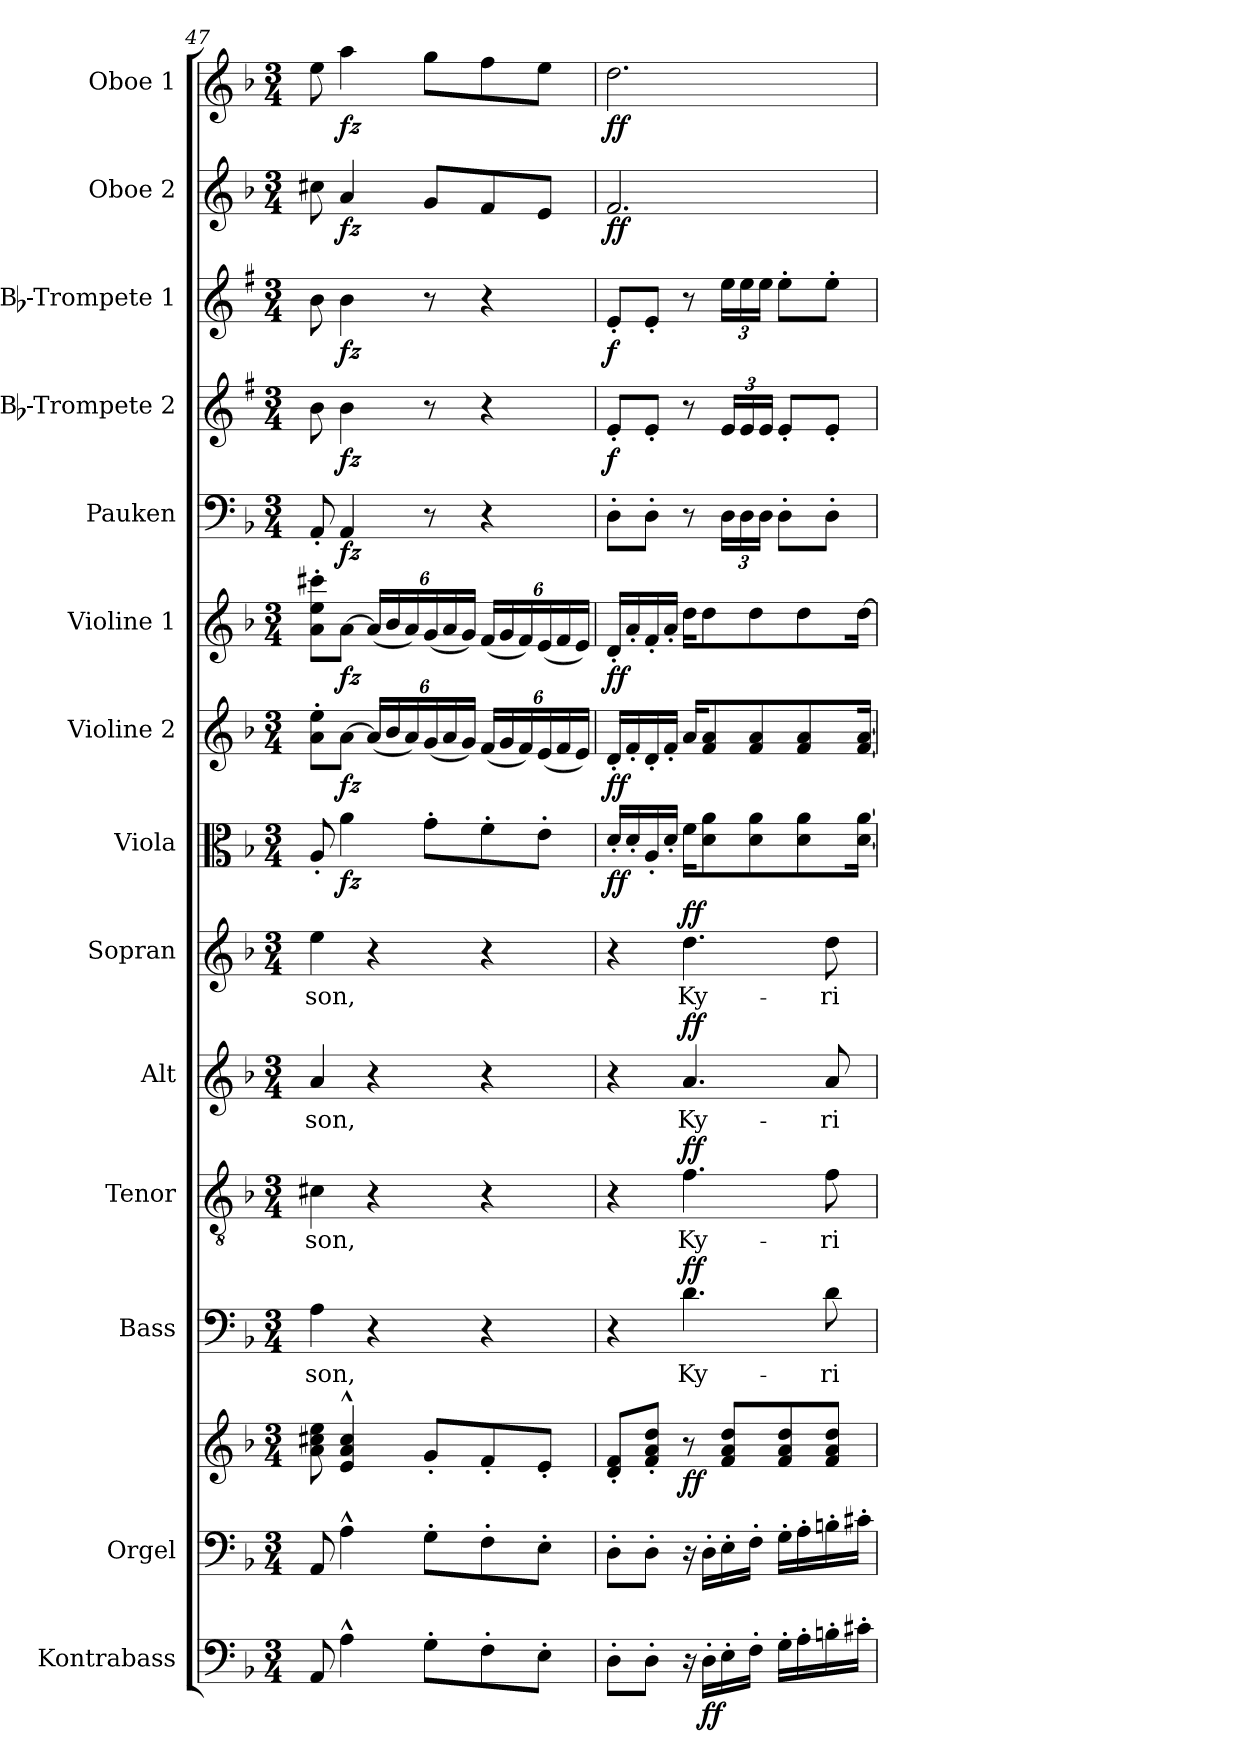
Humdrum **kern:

**kern	**dynam	**kern	**kern	**dynam	**kern	**text	**dynam	**kern	**text	**dynam	**kern	**text	**dynam	**kern	**text	**dynam	**kern	**dynam	**kern	**dynam	**kern	**dynam	**kern	**dynam	**kern	**dynam	**kern	**dynam	**kern	**dynam	**kern	**dynam
*part14	*part14	*part13	*part13	*part13	*part12	*part12	*part12	*part11	*part11	*part11	*part10	*part10	*part10	*part9	*part9	*part9	*part8	*part8	*part7	*part7	*part6	*part6	*part5	*part5	*part4	*part4	*part3	*part3	*part2	*part2	*part1	*part1
*staff15	*staff15	*staff14	*staff13	*staff13/14	*staff12	*staff12	*staff12	*staff11	*staff11	*staff11	*staff10	*staff10	*staff10	*staff9	*staff9	*staff9	*staff8	*staff8	*staff7	*staff7	*staff6	*staff6	*staff5	*staff5	*staff4	*staff4	*staff3	*staff3	*staff2	*staff2	*staff1	*staff1
*I"Kontrabass	*	*I"Orgel	*	*	*I"Bass	*	*	*I"Tenor	*	*	*I"Alt	*	*	*I"Sopran	*	*	*I"Viola	*	*I"Violine 2	*	*I"Violine 1	*	*I"Pauken	*	*I"Bb-Trompete 2	*	*I"Bb-Trompete 1	*	*I"Oboe 2	*	*I"Oboe 1	*
*I'Kb.	*	*I'Org.	*	*	*I'B.	*	*	*I'T.	*	*	*I'A.	*	*	*I'S.	*	*	*I'Vla.	*	*I'Vl. 2	*	*I'Vl. 1	*	*I'Pk.	*	*I'Bb Trp. 2	*	*I'Bb Trp. 1	*	*I'Ob. 2	*	*I'Ob. 1	*
*clefF4	*	*clefF4	*clefG2	*	*clefF4	*	*	*clefGv2	*	*	*clefG2	*	*	*clefG2	*	*	*clefC3	*	*clefG2	*	*clefG2	*	*clefF4	*	*clefG2	*	*clefG2	*	*clefG2	*	*clefG2	*
*ITrd7c12	*	*	*	*	*	*	*	*	*	*	*	*	*	*	*	*	*	*	*	*	*	*	*	*	*ITrd1c2	*	*ITrd1c2	*	*	*	*	*
*k[b-]	*	*k[b-]	*k[b-]	*	*k[b-]	*	*	*k[b-]	*	*	*k[b-]	*	*	*k[b-]	*	*	*k[b-]	*	*k[b-]	*	*k[b-]	*	*k[b-]	*	*k[b-]	*	*k[b-]	*	*k[b-]	*	*k[b-]	*
*F:	*	*F:	*F:	*	*F:	*	*	*F:	*	*	*F:	*	*	*F:	*	*	*F:	*	*F:	*	*F:	*	*F:	*	*F:	*	*F:	*	*F:	*	*F:	*
*M3/4	*	*M3/4	*M3/4	*	*M3/4	*	*	*M3/4	*	*	*M3/4	*	*	*M3/4	*	*	*M3/4	*	*M3/4	*	*M3/4	*	*M3/4	*	*M3/4	*	*M3/4	*	*M3/4	*	*M3/4	*
=47	=47	=47	=47	=47	=47	=47	=47	=47	=47	=47	=47	=47	=47	=47	=47	=47	=47	=47	=47	=47	=47	=47	=47	=47	=47	=47	=47	=47	=47	=47	=47	=47
!	!	!	!	!	!	!LO:LY:b	!	!	!LO:LY:b	!	!	!LO:LY:b	!	!	!LO:LY:b	!	!	!	!	!	!	!	!	!	!	!	!	!	!	!	!	!
8AAA/	.	8AA/	8a\ 8cc#X\ 8ee\	.	4A\	-son,	.	4c#X\	-son,	.	4a/	-son,	.	4ee\	-son,	.	8A'</	.	8a\'> 8ee\'>L	.	8a\'> 8ee\'> 8ccc#X\'>L	.	8AA'</	.	8a\	.	8a\	.	8cc#X\	.	8ee\	.
!	!	!	!	!	!	!	!	!	!	!	!	!	!	!	!	!	!	!LO:DY:b	!	!LO:DY:b	!	!LO:DY:b	!	!LO:DY:b	!	!LO:DY:b	!	!LO:DY:b	!	!LO:DY:b	!	!LO:DY:b
4AA^^>\	.	4A^^>\	4e/^^> 4a/^^> 4cc#/^^>	.	.	.	.	.	.	.	.	.	.	.	.	.	4a\	fz	[8a\J	fz	[8a\J	fz	4AA/	fz	4a\	fz	4a\	fz	4a/	fz	4aa\	fz
*	*	*	*	*	*	*	*	*	*	*	*	*	*	*	*	*	*	*	*Xbrackettup	*	*Xbrackettup	*	*	*	*	*	*	*	*	*	*	*
.	.	.	.	.	4r	.	.	4r	.	.	4r	.	.	4r	.	.	.	.	(<24a/LL]	.	(<24a/LL]	.	.	.	.	.	.	.	.	.	.	.
.	.	.	.	.	.	.	.	.	.	.	.	.	.	.	.	.	.	.	24b-/	.	24b-/	.	.	.	.	.	.	.	.	.	.	.
.	.	.	.	.	.	.	.	.	.	.	.	.	.	.	.	.	.	.	24a/)	.	24a/)	.	.	.	.	.	.	.	.	.	.	.
8GG'>\L	.	8G'>\L	8g'</L	.	.	.	.	.	.	.	.	.	.	.	.	.	8g'>\L	.	(<24g/	.	(<24g/	.	8r	.	8r	.	8r	.	8g/L	.	8gg\L	.
.	.	.	.	.	.	.	.	.	.	.	.	.	.	.	.	.	.	.	24a/	.	24a/	.	.	.	.	.	.	.	.	.	.	.
.	.	.	.	.	.	.	.	.	.	.	.	.	.	.	.	.	.	.	24g/JJ)	.	24g/JJ)	.	.	.	.	.	.	.	.	.	.	.
8FF'>\	.	8F'>\	8f'</	.	4r	.	.	4r	.	.	4r	.	.	4r	.	.	8f'>\	.	(<24f/LL	.	(<24f/LL	.	4r	.	4r	.	4r	.	8f/	.	8ff\	.
.	.	.	.	.	.	.	.	.	.	.	.	.	.	.	.	.	.	.	24g/	.	24g/	.	.	.	.	.	.	.	.	.	.	.
.	.	.	.	.	.	.	.	.	.	.	.	.	.	.	.	.	.	.	24f/)	.	24f/)	.	.	.	.	.	.	.	.	.	.	.
8EE'>\J	.	8E'>\J	8e'</J	.	.	.	.	.	.	.	.	.	.	.	.	.	8e'>\J	.	(<24e/	.	(<24e/	.	.	.	.	.	.	.	8e/J	.	8ee\J	.
.	.	.	.	.	.	.	.	.	.	.	.	.	.	.	.	.	.	.	24f/	.	24f/	.	.	.	.	.	.	.	.	.	.	.
.	.	.	.	.	.	.	.	.	.	.	.	.	.	.	.	.	.	.	24e/JJ)	.	24e/JJ)	.	.	.	.	.	.	.	.	.	.	.
=48	=48	=48	=48	=48	=48	=48	=48	=48	=48	=48	=48	=48	=48	=48	=48	=48	=48	=48	=48	=48	=48	=48	=48	=48	=48	=48	=48	=48	=48	=48	=48	=48
!	!	!	!	!	!	!	!	!	!	!	!	!	!	!	!	!	!	!LO:DY:b	!	!LO:DY:b	!	!LO:DY:b	!	!	!	!LO:DY:b	!	!LO:DY:b	!	!LO:DY:b	!	!LO:DY:b
8DD'>\L	.	8D'>\L	8d/'< 8f/'<L	.	4r	.	.	4r	.	.	4r	.	.	4r	.	.	16d'</LL	ff	16d'</LL	ff	16d'</LL	ff	8D'>\L	.	8d'</L	f	8d'</L	f	2.f/	ff	2.dd\	ff
.	.	.	.	.	.	.	.	.	.	.	.	.	.	.	.	.	16d'</	.	16f'</	.	16a'</	.	.	.	.	.	.	.	.	.	.	.
8DD'>\J	.	8D'>\J	8f/'< 8a/'< 8dd/'<J	.	.	.	.	.	.	.	.	.	.	.	.	.	16A'</	.	16d'</	.	16f'</	.	8D'>\J	.	8d'</J	.	8d'</J	.	.	.	.	.
.	.	.	.	.	.	.	.	.	.	.	.	.	.	.	.	.	16d'</JJ	.	16f'</JJ	.	16a'</JJ	.	.	.	.	.	.	.	.	.	.	.
!	!	!	!	!LO:DY:b	!	!LO:LY:b	!LO:DY:a	!	!LO:LY:b	!LO:DY:a	!	!LO:LY:b	!LO:DY:a	!	!LO:LY:b	!LO:DY:a	!	!	!	!	!	!	!	!	!	!	!	!	!	!	!	!
16r	.	16r	8r	ff	4.d\	Ky-	ff	4.f\	Ky-	ff	4.a/	Ky-	ff	4.dd\	Ky-	ff	16f\KL	.	16a/KL	.	16dd\KL	.	8r	.	8r	.	8r	.	.	.	.	.
!	!LO:DY:b	!	!	!	!	!	!	!	!	!	!	!	!	!	!	!	!	!	!	!	!	!	!	!	!	!	!	!	!	!	!	!
16DD'>\LL	ff	16D'>\LL	.	.	.	.	.	.	.	.	.	.	.	.	.	.	8d\ 8a\	.	8f/ 8a/	.	8dd\	.	.	.	.	.	.	.	.	.	.	.
*	*	*	*	*	*	*	*	*	*	*	*	*	*	*	*	*	*	*	*	*	*	*	*Xbrackettup	*	*Xbrackettup	*	*Xbrackettup	*	*	*	*	*
16EE'>\	.	16E'>\	8f/ 8a/ 8dd/L	.	.	.	.	.	.	.	.	.	.	.	.	.	.	.	.	.	.	.	24D\LL	.	24d/LL	.	24dd\LL	.	.	.	.	.
.	.	.	.	.	.	.	.	.	.	.	.	.	.	.	.	.	.	.	.	.	.	.	24D\	.	24d/	.	24dd\	.	.	.	.	.
16FF'>\JJ	.	16F'>\JJ	.	.	.	.	.	.	.	.	.	.	.	.	.	.	8d\ 8a\	.	8f/ 8a/	.	8dd\	.	.	.	.	.	.	.	.	.	.	.
.	.	.	.	.	.	.	.	.	.	.	.	.	.	.	.	.	.	.	.	.	.	.	24D\JJ	.	24d/JJ	.	24dd\JJ	.	.	.	.	.
16GG'>\LL	.	16G'>\LL	8f/ 8a/ 8dd/	.	.	.	.	.	.	.	.	.	.	.	.	.	.	.	.	.	.	.	8D'>\L	.	8d'</L	.	8dd'>\L	.	.	.	.	.
16AA'>\	.	16A'>\	.	.	.	.	.	.	.	.	.	.	.	.	.	.	8d\ 8a\	.	8f/ 8a/	.	8dd\	.	.	.	.	.	.	.	.	.	.	.
!	!	!	!	!	!	!LO:LY:b	!	!	!LO:LY:b	!	!	!LO:LY:b	!	!	!LO:LY:b	!	!	!	!	!	!	!	!	!	!	!	!	!	!	!	!	!
16BBn'>\	.	16Bn'>\	8f/ 8a/ 8dd/J	.	8d\	-ri-	.	8f\	-ri-	.	8a/	-ri-	.	8dd\	-ri-	.	.	.	.	.	.	.	8D'>\J	.	8d'</J	.	8dd'>\J	.	.	.	.	.
16C#X'>\JJ	.	16c#X'>\JJ	.	.	.	.	.	.	.	.	.	.	.	.	.	.	[16d\ [16a\Jk	.	[16f/ [16a/Jk	.	[16dd\Jk	.	.	.	.	.	.	.	.	.	.	.
=	=	=	=	=	=	=	=	=	=	=	=	=	=	=	=	=	=	=	=	=	=	=	=	=	=	=	=	=	=	=	=	=
*-	*-	*-	*-	*-	*-	*-	*-	*-	*-	*-	*-	*-	*-	*-	*-	*-	*-	*-	*-	*-	*-	*-	*-	*-	*-	*-	*-	*-	*-	*-	*-	*-
